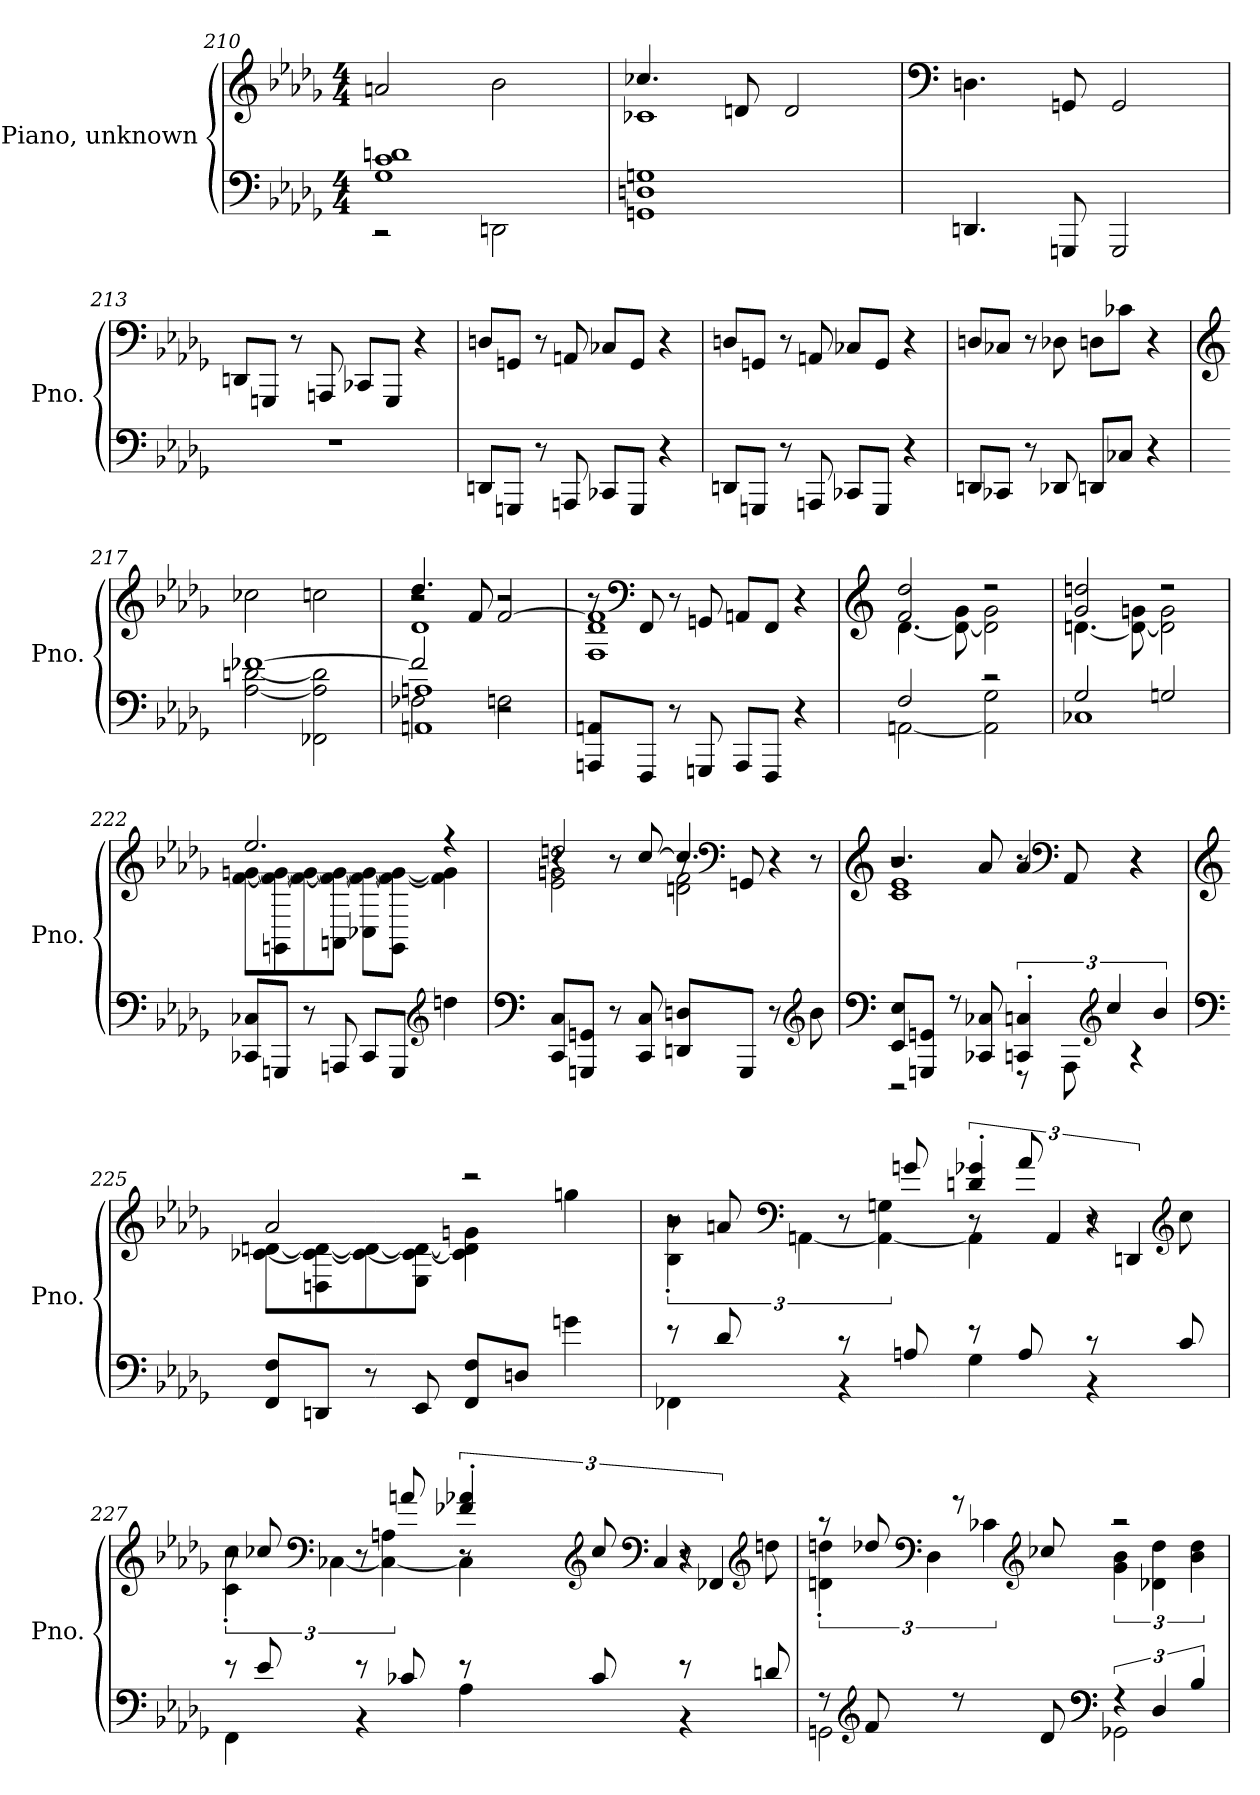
**kern	**kern
*part1	*part1
*staff2	*staff1
*I"Piano, unknown	*
*I'Pno.	*
*clefF4	*clefG2
*k[b-e-a-d-g-]	*k[b-e-a-d-g-]
*M4/4	*M4/4
=210	=210
*^	*
1G- 1c 1dn	2r	2an/
.	2DDn\	2b-\
*v	*v	*
=211	=211
*	*^
1GGn 1Dn 1Gn	4.cc-X/	1c-X
.	8dn/	.
.	2d/	.
*	*v	*v
=212	=212
*	*clefF4
4.DDn/	4.Dn\
8GGGn/	8GGn/
2GGG/	2GG/
!!LO:PB:g=z
=213	=213
1r	8DDn/L
.	8GGGn/J
.	8r
.	8AAAn/
.	8CC-X/L
.	8GGG/J
.	4r
=214	=214
8DDn/L	8Dn/L
8GGGn/J	8GGn/J
8r	8r
8AAAn/	8AAn/
8CC-X/L	8C-X/L
8GGG/J	8GG/J
4r	4r
=215	=215
8DDn/L	8Dn/L
8GGGn/J	8GGn/J
8r	8r
8AAAn/	8AAn/
8CC-X/L	8C-X/L
8GGG/J	8GG/J
4r	4r
=216	=216
8DDn/L	8Dn/L
8CC-X/J	8C-X/J
8r	8r
8DD-X/	8D-X\
8DDn/L	8Dn\L
8C-X/J	8c-X\J
4r	4r
!!LO:LB:g=z
=217	=217
*	*clefG2
*^	*
[1f-X	[2A-\ [2dn\	2cc-X\
.	2FF-X\ 2A-\] 2d\]	2ccn\
=218	=218	=218
*	*^	*^
*	*	*	*	*^
2f-/]	2F-X\	1AAn 1An	2r	1d-	4.dd-/
.	.	.	.	.	8f/
2r	2Fn\	.	[2f/	.	2r
*v	*v	*v	*	*	*
=219	=219	=219	=219
8AAAn/ 8AAn/L	1f]	1F 1d-	8r
*	*clefF4	*	*
8FFF/J	.	.	8FF/
8r	.	.	8r
8GGGn/	.	.	8GGn/
8AAA/L	.	.	8AAn/L
8FFF/J	.	.	8FF/J
4r	.	.	4r
*	*v	*v	*v
=220	=220
*	*clefG2
*^	*^
2F/	[2AAn\	2f/ 2dd-/	[4.d-\
.	.	.	8d-\_ 8g-\
2r	2AA\] 2G-\	2r	2d-\] 2g-\
=221	=221	=221	=221
2G-/	1C-X	2g-/ 2ddn/	[4.dn\
.	.	.	8d\_ 8gn\
2Gn/	.	2r	2d\] 2g\
*v	*v	*	*
!!LO:LB:g=z	!!
=222	=222	=222
8CC-X/ 8C-X/L	2.ee-/	[8f\ [8gn\L
8GGGn/J	.	8GGn\ 8f\_ 8g\_
8r	.	8f\_ 8g\_
8AAAn/	.	8AAn\ 8f\_ 8g\_J
8CC-/L	.	8C-X\ 8f\_ 8g\_L
8GGG/J	.	8GG\ 8f\_ 8g\_J
*clefG2	*	*
4ddn\	4r	4f\] 4g\]
*	*v	*v
=223	=223
*clefF4	*
*	*^
*	*	*^
8CC/ 8C/L	4r	2e-\ 2gn\	2ddn/
8GGGn/ 8GGn/J	.	.	.
8r	8r	.	.
8CC/ 8C/	[8cc/	.	.
8DDn/ 8Dn/L	4.cc/]	2dn\ 2f\	8r
*	*clefF4	*	*
8GGG/J	.	.	8GGn/
8r	.	.	4r
*clefG2	*	*	*
8b-\	8r	.	.
!!LO:LB:g=z	!!	!!
=224	=224	=224	=224
*clefF4	*clefG2	*	*
*^	*	*	*
8EE-/ 8E-/L	2r	2r	1c 1e-	4.b-/
8GGGn/ 8GGn/J	.	.	.	.
8r	.	.	.	.
8CC-X/ 8C-X/	.	.	.	8a-/
6CCn/' 6Cn/'	8r	4a-/	.	8r
*	*	*clefF4	*	*
.	8AAA-\	.	.	8AA-/
*clefG2	*	*	*	*
6cc/	.	.	.	.
.	4r	4r	.	4r
6b-/	.	.	.	.
*v	*v	*	*	*
*	*v	*v	*v
=225	=225
*clefF4	*clefG2
*	*^
8FF/ 8F/L	2a-/	[8c-X\ [8dn\L
8DDn/J	.	8Dn\ 8c-\_ 8d\_
8r	.	8c-\_ 8d\_
8EE-/	.	8E-\ 8c-\_ 8d\_J
8FF/ 8F/L	2r	4c-\] 4d\] 4gn\
8Dn/J	.	.
4gn\	.	4ggn\
!!LO:LB:g=z
=226	=226	=226
*^	*	*^
8r	4FF-X\	2r	6B-\' 6b-\'	8r
8d-/	.	.	.	8an/
*	*	*clefF4	*	*
.	.	.	[6AAn\	.
8r	4r	.	.	8r
.	.	.	6AA\_ 6Gn\	.
8An/	.	.	.	8gn/
8r	4G-\	8r	4AA\]	6dn/' 6g-X/'
8A/	.	8a/	.	.
.	.	.	.	6AA/
8r	4r	4r	8r	.
.	.	.	.	6DDn/
*	*	*clefG2	*	*
8c/	.	.	8cc\	.
!!LO:LB:g=z	!!	!!
=227	=227	=227	=227	=227
8r	4FF\	2r	6c\' 6cc\'	8r
8e-/	.	.	.	8cc-X/
*	*	*clefF4	*	*
.	.	.	[6C-X\	.
8r	4r	.	.	8r
.	.	.	6C-\_ 6An\	.
8c-X/	.	.	.	8an/
8r	4A-\	8r	4C-\]	6f-X/' 6a-X/'
*	*	*clefG2	*	*
8c-/	.	8cc-/	.	.
*	*	*clefF4	*	*
.	.	.	.	6C-/
8r	4r	4r	8r	.
.	.	.	.	6FF-X/
*	*	*clefG2	*	*
8dn/	.	.	8ddn\	.
*	*	*	*v	*v
!!LO:PB:g=z
=228	=228	=228	=228
8r	2GGn\	8r	6dn\' 6ddn\'
*clefG2	*	*	*
8f/	.	8dd-X/	.
*	*	*clefF4	*
.	.	.	6D-\
8r	.	8r	.
.	.	.	6c-X\
*	*	*clefG2	*
8d-/	.	8cc-X/	.
*clefF4	*	*	*
6r	2GG-X\	2r	6g-\ 6b-\
6D-/	.	.	6d-X\ 6dd-\
6B-/	.	.	6b-\ 6dd-\
*v	*v	*	*
*	*v	*v
=	=
*-	*-
